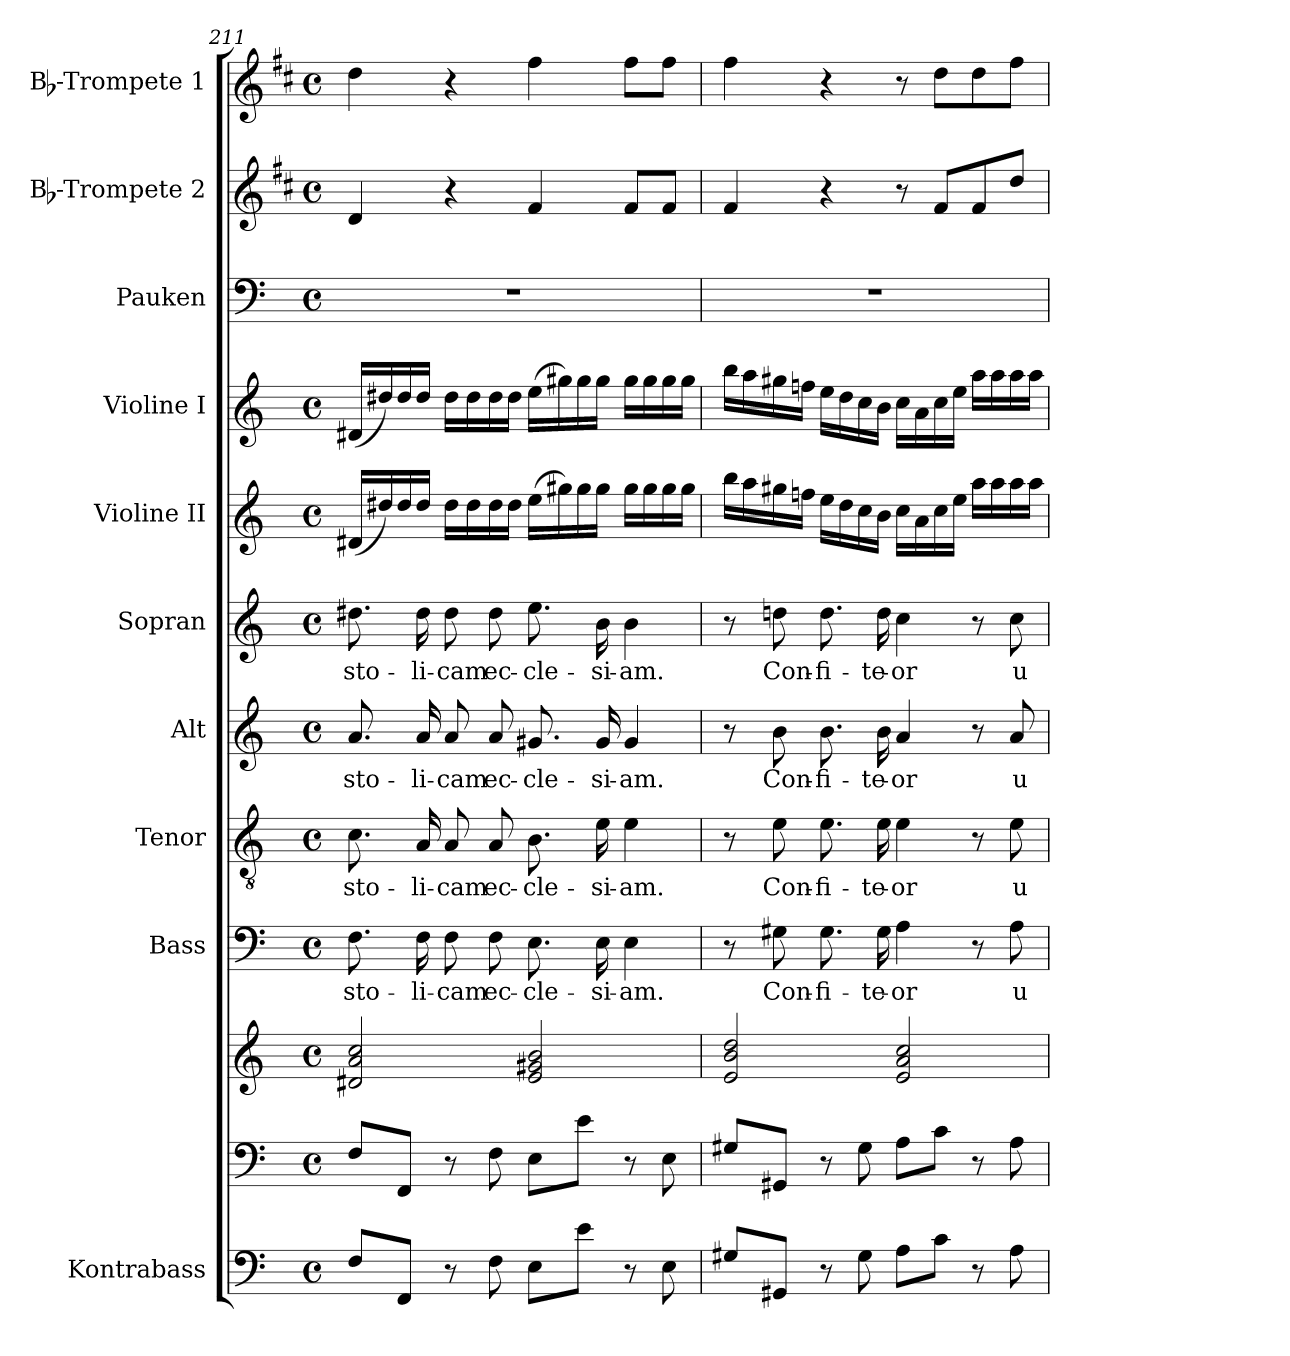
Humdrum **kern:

**kern	**kern	**kern	**kern	**text	**kern	**text	**kern	**text	**kern	**text	**kern	**kern	**kern	**kern	**kern
*part11	*part10	*part10	*part9	*part9	*part8	*part8	*part7	*part7	*part6	*part6	*part5	*part4	*part3	*part2	*part1
*staff12	*staff11	*staff10	*staff9	*staff9	*staff8	*staff8	*staff7	*staff7	*staff6	*staff6	*staff5	*staff4	*staff3	*staff2	*staff1
*I"Kontrabass	*	*	*I"Bass	*	*I"Tenor	*	*I"Alt	*	*I"Sopran	*	*I"Violine II	*I"Violine I	*I"Pauken	*I"Bb-Trompete 2	*I"Bb-Trompete 1
*I'Kb.	*	*	*I'B.	*	*I'T.	*	*I'A.	*	*I'S.	*	*I'Vl. II	*I'Vl. I	*I'Pk.	*I'Bb Trp. 2	*I'Bb Trp. 1
!!LO:PB:g=z
*clefF4	*clefF4	*clefG2	*clefF4	*	*clefGv2	*	*clefG2	*	*clefG2	*	*clefG2	*clefG2	*clefF4	*clefG2	*clefG2
*ITrd7c12	*	*	*	*	*	*	*	*	*	*	*	*	*	*ITrd1c2	*ITrd1c2
*k[]	*k[]	*k[]	*k[]	*	*k[]	*	*k[]	*	*k[]	*	*k[]	*k[]	*k[]	*k[]	*k[]
*C:	*C:	*C:	*C:	*	*C:	*	*C:	*	*C:	*	*C:	*C:	*C:	*C:	*C:
*M4/4	*M4/4	*M4/4	*M4/4	*	*M4/4	*	*M4/4	*	*M4/4	*	*M4/4	*M4/4	*M4/4	*M4/4	*M4/4
*met(c)	*met(c)	*met(c)	*met(c)	*	*met(c)	*	*met(c)	*	*met(c)	*	*met(c)	*met(c)	*met(c)	*met(c)	*met(c)
=211	=211	=211	=211	=211	=211	=211	=211	=211	=211	=211	=211	=211	=211	=211	=211
!	!	!	!	!LO:LY:b	!	!LO:LY:b	!	!LO:LY:b	!	!LO:LY:b	!	!	!	!	!
8FF/L	8F/L	2d#X/ 2a/ 2cc/	8.F\	-sto-	8.c\	-sto-	8.a/	-sto-	8.dd#X\	-sto-	(<16d#X/LL	(<16d#X/LL	1r	4c/	4cc\
.	.	.	.	.	.	.	.	.	.	.	16dd#X/)	16dd#X/)	.	.	.
8FFF/J	8FF/J	.	.	.	.	.	.	.	.	.	16dd#/	16dd#/	.	.	.
!	!	!	!	!LO:LY:b	!	!LO:LY:b	!	!LO:LY:b	!	!LO:LY:b	!	!	!	!	!
.	.	.	16F\	-li-	16A/	-li-	16a/	-li-	16dd#\	-li-	16dd#/JJ	16dd#/JJ	.	.	.
!	!	!	!	!LO:LY:b	!	!LO:LY:b	!	!LO:LY:b	!	!LO:LY:b	!	!	!	!	!
8r	8r	.	8F\	-cam	8A/	-cam	8a/	-cam	8dd#\	-cam	16dd#\LL	16dd#\LL	.	4r	4r
.	.	.	.	.	.	.	.	.	.	.	16dd#\	16dd#\	.	.	.
!	!	!	!	!LO:LY:b	!	!LO:LY:b	!	!LO:LY:b	!	!LO:LY:b	!	!	!	!	!
8FF\	8F\	.	8F\	ec-	8A/	ec-	8a/	ec-	8dd#\	ec-	16dd#\	16dd#\	.	.	.
.	.	.	.	.	.	.	.	.	.	.	16dd#\JJ	16dd#\JJ	.	.	.
!	!	!	!	!LO:LY:b	!	!LO:LY:b	!	!LO:LY:b	!	!LO:LY:b	!	!	!	!	!
8EE\L	8E\L	2e/ 2g#X/ 2b/	8.E\	-cle-	8.B\	-cle-	8.g#X/	-cle-	8.ee\	-cle-	(>16ee\LL	(>16ee\LL	.	4e/	4ee\
.	.	.	.	.	.	.	.	.	.	.	16gg#X\)	16gg#X\)	.	.	.
8E\J	8e\J	.	.	.	.	.	.	.	.	.	16gg#\	16gg#\	.	.	.
!	!	!	!	!LO:LY:b	!	!LO:LY:b	!	!LO:LY:b	!	!LO:LY:b	!	!	!	!	!
.	.	.	16E\	-si-	16e\	-si-	16g#/	-si-	16b\	-si-	16gg#\JJ	16gg#\JJ	.	.	.
!	!	!	!	!LO:LY:b	!	!LO:LY:b	!	!LO:LY:b	!	!LO:LY:b	!	!	!	!	!
8r	8r	.	4E\	-am.	4e\	-am.	4g#/	-am.	4b\	-am.	16gg#\LL	16gg#\LL	.	8e/L	8ee\L
.	.	.	.	.	.	.	.	.	.	.	16gg#\	16gg#\	.	.	.
8EE\	8E\	.	.	.	.	.	.	.	.	.	16gg#\	16gg#\	.	8e/J	8ee\J
.	.	.	.	.	.	.	.	.	.	.	16gg#\JJ	16gg#\JJ	.	.	.
=212	=212	=212	=212	=212	=212	=212	=212	=212	=212	=212	=212	=212	=212	=212	=212
8GG#X/L	8G#X/L	2e/ 2b/ 2dd/	8r	.	8r	.	8r	.	8r	.	16bb\LL	16bb\LL	1r	4e/	4ee\
.	.	.	.	.	.	.	.	.	.	.	16aa\	16aa\	.	.	.
!	!	!	!	!LO:LY:b	!	!LO:LY:b	!	!LO:LY:b	!	!LO:LY:b	!	!	!	!	!
8GGG#X/J	8GG#X/J	.	8G#X\	Con-	8e\	Con-	8b\	Con-	8ddn\	Con-	16gg#X\	16gg#X\	.	.	.
.	.	.	.	.	.	.	.	.	.	.	16ffn\JJ	16ffn\JJ	.	.	.
!	!	!	!	!LO:LY:b	!	!LO:LY:b	!	!LO:LY:b	!	!LO:LY:b	!	!	!	!	!
8r	8r	.	8.G#\	-fi-	8.e\	-fi-	8.b\	-fi-	8.dd\	-fi-	16ee\LL	16ee\LL	.	4r	4r
.	.	.	.	.	.	.	.	.	.	.	16dd\	16dd\	.	.	.
8GG#\	8G#\	.	.	.	.	.	.	.	.	.	16cc\	16cc\	.	.	.
!	!	!	!	!LO:LY:b	!	!LO:LY:b	!	!LO:LY:b	!	!LO:LY:b	!	!	!	!	!
.	.	.	16G#\	-te-	16e\	-te-	16b\	-te-	16dd\	-te-	16b\JJ	16b\JJ	.	.	.
!	!	!	!	!LO:LY:b	!	!LO:LY:b	!	!LO:LY:b	!	!LO:LY:b	!	!	!	!	!
8AA\L	8A\L	2e/ 2a/ 2cc/	4A\	-or	4e\	-or	4a/	-or	4cc\	-or	16cc\LL	16cc\LL	.	8r	8r
.	.	.	.	.	.	.	.	.	.	.	16a\	16a\	.	.	.
8C\J	8c\J	.	.	.	.	.	.	.	.	.	16cc\	16cc\	.	8e/L	8cc\L
.	.	.	.	.	.	.	.	.	.	.	16ee\JJ	16ee\JJ	.	.	.
8r	8r	.	8r	.	8r	.	8r	.	8r	.	16aa\LL	16aa\LL	.	8e/	8cc\
.	.	.	.	.	.	.	.	.	.	.	16aa\	16aa\	.	.	.
!	!	!	!	!LO:LY:b	!	!LO:LY:b	!	!LO:LY:b	!	!LO:LY:b	!	!	!	!	!
8AA\	8A\	.	8A\	u-	8e\	u-	8a/	u-	8cc\	u-	16aa\	16aa\	.	8cc/J	8ee\J
.	.	.	.	.	.	.	.	.	.	.	16aa\JJ	16aa\JJ	.	.	.
=	=	=	=	=	=	=	=	=	=	=	=	=	=	=	=
*-	*-	*-	*-	*-	*-	*-	*-	*-	*-	*-	*-	*-	*-	*-	*-
